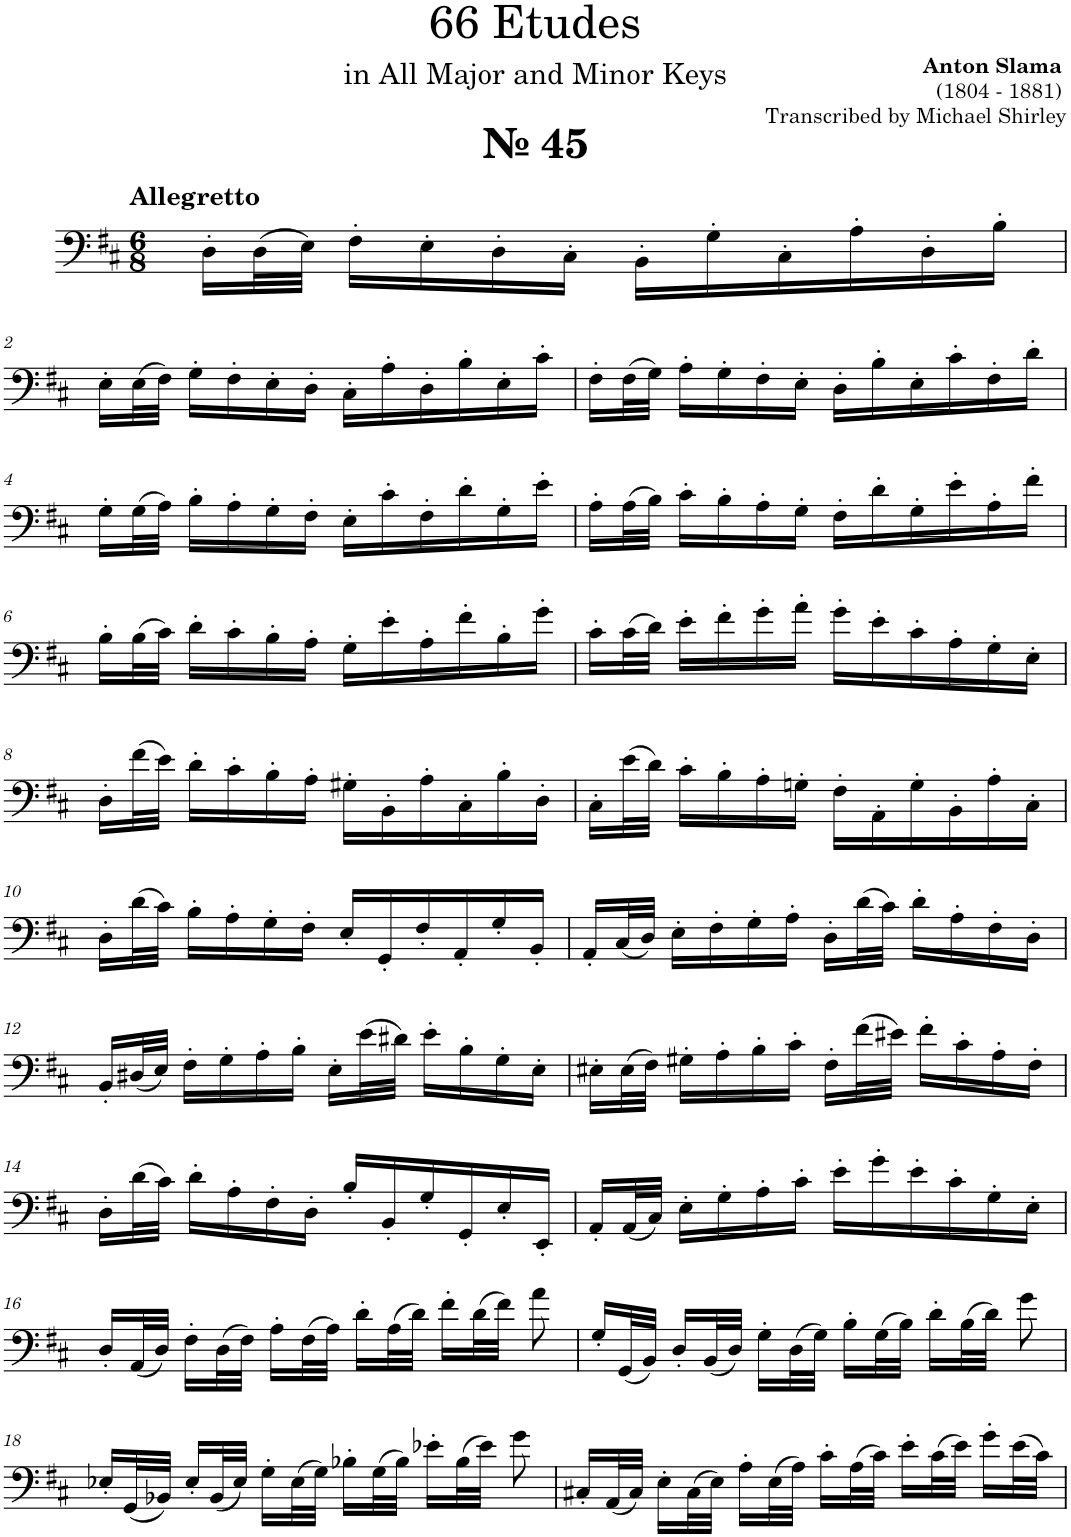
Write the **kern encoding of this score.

**kern
*part1
*staff1
*I"Trombone
*I'Tbn.
*clefF4
*k[f#c#]
*M6/8
=1
!LO:TX:a:B:t=№ 45
!LO:TX:a:B:t=Allegretto
16D'\LL
(>32D\L
32E\JJJ)
16F#'\LL
16E'\
16D'\
16C#'\JJ
16BB'\LL
16G'\
16C#'\
16A'\
16D'\
16B'\JJ
!!LO:LB:g=z
=2
16E'\LL
(32E\L
32F#\JJJ)
16G'\LL
16F#'\
16E'\
16D'\JJ
16C#'\LL
16A'\
16D'\
16B'\
16E'\
16c#'\JJ
=3
16F#'\LL
(>32F#\L
32G\JJJ)
16A'\LL
16G'\
16F#'\
16E'\JJ
16D'\LL
16B'\
16E'\
16c#'\
16F#'\
16d'\JJ
!!LO:LB:g=z
=4
16G'\LL
(>32G\L
32A\JJJ)
16B'\LL
16A'\
16G'\
16F#'\JJ
16E'\LL
16c#'\
16F#'\
16d'\
16G'\
16e'\JJ
=5
16A'\LL
(>32A\L
32B\JJJ)
16c#'\LL
16B'\
16A'\
16G'\JJ
16F#'\LL
16d'\
16G'\
16e'\
16A'\
16f#'\JJ
!!LO:LB:g=z
=6
16B'\LL
(>32B\L
32c#\JJJ)
16d'\LL
16c#'\
16B'\
16A'\JJ
16G'\LL
16e'\
16A'\
16f#'\
16B'\
16g'\JJ
=7
16c#'\LL
(>32c#\L
32d\JJJ)
16e'\LL
16f#'\
16g'\
16a'\JJ
16g'\LL
16e'\
16c#'\
16A'\
16G'\
16E'\JJ
!!LO:LB:g=z
=8
16D'\LL
(>32f#\L
32e\JJJ)
16d'\LL
16c#'\
16B'\
16A'\JJ
16G#X'\LL
16BB'\
16A'\
16C#'\
16B'\
16D'\JJ
=9
16C#'\LL
(>32e\L
32d\JJJ)
16c#'\LL
16B'\
16A'\
16Gn'\JJ
16F#'\LL
16AA'\
16G'\
16BB'\
16A'\
16C#'\JJ
!!LO:LB:g=z
=10
16D'\LL
(>32d\L
32c#\JJJ)
16B'\LL
16A'\
16G'\
16F#'\JJ
16E'/LL
16GG'/
16F#'/
16AA'/
16G'/
16BB'/JJ
=11
16AA'/LL
(32C#/L
32D/JJJ)
16E'\LL
16F#'\
16G'\
16A'\JJ
16D'\LL
(>32d\L
32c#\JJJ)
16d'\LL
16A'\
16F#'\
16D'\JJ
!!LO:LB:g=z
=12
16BB'/LL
(<32D#X/L
32E/JJJ)
16F#'\LL
16G'\
16A'\
16B'\JJ
16E'\LL
(>32e\L
32d#X\JJJ)
16e'\LL
16B'\
16G'\
16E'\JJ
=13
16E#X'\LL
(>32E#\L
32F#\JJJ)
16G#X'\LL
16A'\
16B'\
16c#'\JJ
16F#'\LL
(>32f#\L
32e#X\JJJ)
16f#'\LL
16c#'\
16A'\
16F#'\JJ
!!LO:LB:g=z
=14
16D'\LL
(32d\L
32c#\JJJ)
16d'\LL
16A'\
16F#'\
16D'\JJ
16B'/LL
16BB'/
16G'/
16GG'/
16E'/
16EE'/JJ
=15
16AA'/LL
(32AA/L
32C#/JJJ)
16E'\LL
16G'\
16A'\
16c#'\JJ
16e'\LL
16g'\
16e'\
16c#'\
16G'\
16E'\JJ
!!LO:LB:g=z
=16
16D'/LL
(32AA/L
32D/JJJ)
16F#'\LL
(32D\L
32F#\JJJ)
16A'\LL
(32F#\L
32A\JJJ)
16d'\LL
(>32A\L
32d\JJJ)
16f#'\LL
(>32d\L
32f#\JJJ)
8a\
=17
16G'/LL
(32GG/L
32BB/JJJ)
16D'/LL
(32BB/L
32D/JJJ)
16G'\LL
(32D\L
32G\JJJ)
16B'\LL
(32G\L
32B\JJJ)
16d'\LL
(>32B\L
32d\JJJ)
8g\
!!LO:LB:g=z
=18
16E-X'/LL
(32GG/L
32BB-X/JJJ)
16E-'/LL
(32BB-/L
32E-/JJJ)
16G'\LL
(32E-\L
32G\JJJ)
16B-X'\LL
(32G\L
32B-\JJJ)
16e-X'\LL
(32B-\L
32e-\JJJ)
8g\
=19
16C#X'/LL
(<32AA/L
32C#/JJJ)
16E'\LL
(>32C#\L
32E\JJJ)
16A'\LL
(>32E\L
32A\JJJ)
16c#'\LL
(>32A\L
32c#\JJJ)
16e'\LL
(>32c#\L
32e\JJJ)
16g'\LL
(>32e\L
32c#\JJJ)
=
*-
